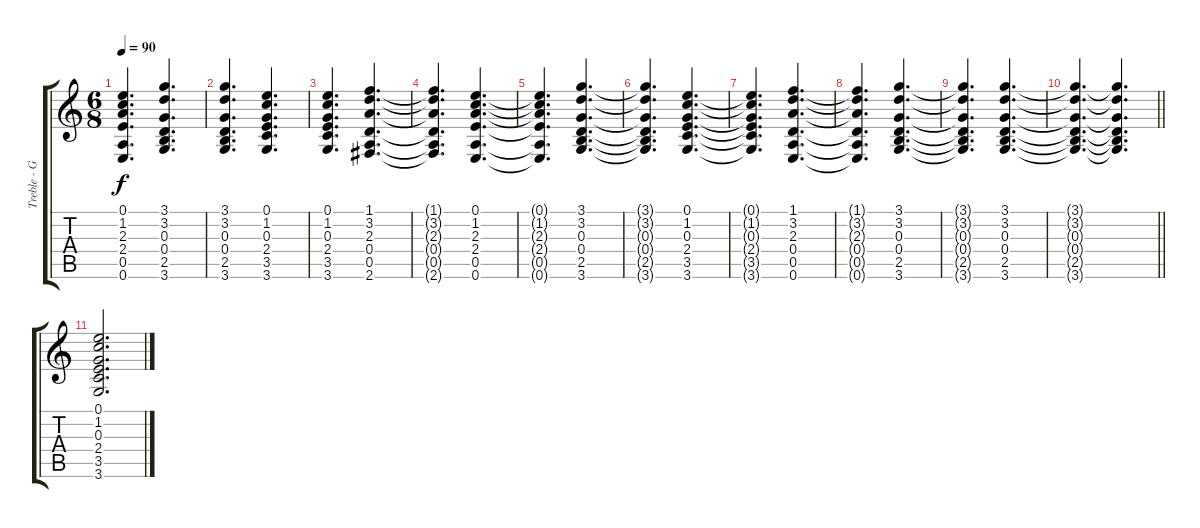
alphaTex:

\track ("Treble - Guitar [chords]" "Treble - G") {instrument acousticguitarsteel}
\staff {score tabs}
\tuning (E4 B3 G3 D3 A2 E2) {hide}
\ts (6 8)
\tempo 90
\clef g2
\ks c
(0.1 1.2 2.3 2.4 0.5 0.6).4{d dy f} (3.1 3.2 0.3 0.4 2.5 3.6).4{d} |
(3.1 3.2 0.3 0.4 2.5 3.6).4{d} (0.1 1.2 0.3 2.4 3.5 3.6).4{d} |
(0.1 1.2 0.3 2.4 3.5 3.6).4{d} (1.1 3.2 2.3 0.4 0.5 2.6).4{d} |
(1.1{t} 3.2{t} 2.3{t} 0.4{t} 0.5{t} 2.6{t}).4{d} (0.1 1.2 2.3 2.4 0.5 0.6).4{d} |
(0.1{t} 1.2{t} 2.3{t} 2.4{t} 0.5{t} 0.6{t}).4{d} (3.1 3.2 0.3 0.4 2.5 3.6).4{d} |
(3.1{t} 3.2{t} 0.3{t} 0.4{t} 2.5{t} 3.6{t}).4{d} (0.1 1.2 0.3 2.4 3.5 3.6).4{d} |
(0.1{t} 1.2{t} 0.3{t} 2.4{t} 3.5{t} 3.6{t}).4{d} (1.1 3.2 2.3 0.4 0.5 0.6).4{d} |
(1.1{t} 3.2{t} 2.3{t} 0.4{t} 0.5{t} 0.6{t}).4{d} (3.1 3.2 0.3 0.4 2.5 3.6).4{d} |
(3.1{t} 3.2{t} 0.3{t} 0.4{t} 2.5{t} 3.6{t}).4{d} (3.1 3.2 0.3 0.4 2.5 3.6).4{d} |
\barLineRight lightlight
(3.1{t} 3.2{t} 0.3{t} 0.4{t} 2.5{t} 3.6{t}).4{d} (3.1{t} 3.2{t} 0.3{t} 0.4{t} 2.5{t} 3.6{t}).4{d} |
(0.1 1.2 0.3 2.4 3.5 3.6).2{d}
